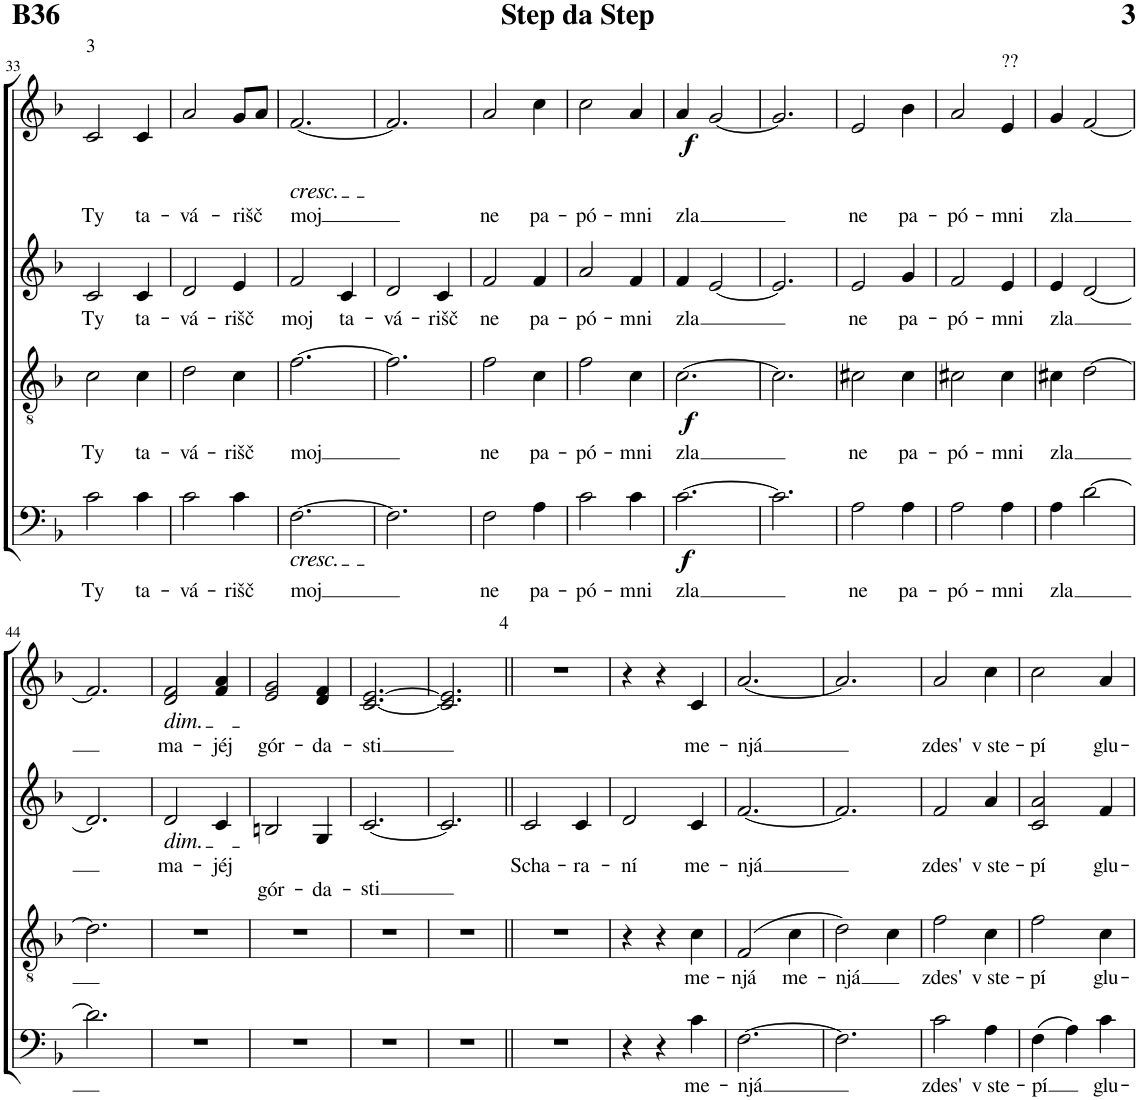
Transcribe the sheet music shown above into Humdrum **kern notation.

**kern	**text	**dynam	**kern	**text	**dynam	**kern	**text	**kern	**text	**dynam
*part4	*part4	*part4	*part3	*part3	*part3	*part2	*part2	*part1	*part1	*part1
*staff4	*staff4	*staff4	*staff3	*staff3	*staff3	*staff2	*staff2	*staff1	*staff1	*staff1
*I"Bass	*	*	*I"Tenor	*	*	*I"Alto	*	*I"Soprano	*	*
!!LO:PB:g=z
*clefF4	*	*	*clefGv2	*	*	*clefG2	*	*clefG2	*	*
*k[b-]	*	*	*k[b-]	*	*	*k[b-]	*	*k[b-]	*	*
*M3/4	*	*	*M3/4	*	*	*M3/4	*	*M3/4	*	*
=33	=33	=33	=33	=33	=33	=33	=33	=33	=33	=33
!	!	!	!	!	!	!	!	!LO:TX:a:t=3	!	!
!	!LO:LY:b	!	!	!LO:LY:b	!	!	!LO:LY:b	!	!LO:LY:b	!
2c\	Ty	.	2c\	Ty	.	2c/	Ty	2c/	Ty	.
!	!LO:LY:b	!	!	!LO:LY:b	!	!	!LO:LY:b	!	!LO:LY:b	!
4c\	ta-	.	4c\	ta-	.	4c/	ta-	4c/	ta-	.
=34	=34	=34	=34	=34	=34	=34	=34	=34	=34	=34
!	!LO:LY:b	!	!	!LO:LY:b	!	!	!LO:LY:b	!	!LO:LY:b	!
2c\	-vá-	.	2d\	-vá-	.	2d/	-vá-	2a/	-vá-	.
!	!LO:LY:b	!	!	!LO:LY:b	!	!	!LO:LY:b	!	!LO:LY:b	!
4c\	-rišč	.	4c\	-rišč	.	4e/	-rišč	8g/L	-rišč	.
.	.	.	.	.	.	.	.	8a/J	.	.
=35	=35	=35	=35	=35	=35	=35	=35	=35	=35	=35
!	!	!	!	!	!	!	!	!LO:TX:b:i:t=cresc.	!	!
!LO:TX:b:i:t=cresc.	!	!	!	!	!	!	!	!	!	!
!	!LO:LY:b	!	!	!LO:LY:b	!	!	!LO:LY:b	!	!LO:LY:b	!
[2.F\	moj	.	[2.f\	moj	.	2f/	moj	[2.f/	moj	.
!	!	!	!	!	!	!	!LO:LY:b	!	!	!
.	.	.	.	.	.	4c/	ta-	.	.	.
=36	=36	=36	=36	=36	=36	=36	=36	=36	=36	=36
!	!	!	!	!	!	!	!LO:LY:b	!	!	!
2.F\]	.	.	2.f\]	.	.	2d/	-vá-	2.f/]	.	.
!	!	!	!	!	!	!	!LO:LY:b	!	!	!
.	.	.	.	.	.	4c/	rišč	.	.	.
=37	=37	=37	=37	=37	=37	=37	=37	=37	=37	=37
!	!LO:LY:b	!	!	!LO:LY:b	!	!	!LO:LY:b	!	!LO:LY:b	!
2F\	ne	.	2f\	ne	.	2f/	ne	2a/	ne	.
!	!LO:LY:b	!	!	!LO:LY:b	!	!	!LO:LY:b	!	!LO:LY:b	!
4A\	pa-	.	4c\	pa-	.	4f/	pa-	4cc\	pa-	.
=38	=38	=38	=38	=38	=38	=38	=38	=38	=38	=38
!	!LO:LY:b	!	!	!LO:LY:b	!	!	!LO:LY:b	!	!LO:LY:b	!
2c\	-pó-	.	2f\	-pó-	.	2a/	-pó-	2cc\	-pó-	.
!	!LO:LY:b	!	!	!LO:LY:b	!	!	!LO:LY:b	!	!LO:LY:b	!
4c\	-mni	.	4c\	-mni	.	4f/	-mni	4a/	-mni	.
=39	=39	=39	=39	=39	=39	=39	=39	=39	=39	=39
!	!LO:LY:b	!LO:DY:b	!	!LO:LY:b	!LO:DY:b	!	!LO:LY:b	!	!LO:LY:b	!LO:DY:b
[2.c\	zla	f	[2.c\	zla	f	4f/	zla	4a/	zla	f
.	.	.	.	.	.	[2e/	.	[2g/	.	.
=40	=40	=40	=40	=40	=40	=40	=40	=40	=40	=40
2.c\]	.	.	2.c\]	.	.	2.e/]	.	2.g/]	.	.
=41	=41	=41	=41	=41	=41	=41	=41	=41	=41	=41
!	!LO:LY:b	!	!	!LO:LY:b	!	!	!LO:LY:b	!	!LO:LY:b	!
2A\	ne	.	2c#X\	ne	.	2e/	ne	2e/	ne	.
!	!LO:LY:b	!	!	!LO:LY:b	!	!	!LO:LY:b	!	!LO:LY:b	!
4A\	pa-	.	4c#\	pa-	.	4g/	pa-	4b-\	pa-	.
=42	=42	=42	=42	=42	=42	=42	=42	=42	=42	=42
!	!LO:LY:b	!	!	!LO:LY:b	!	!	!LO:LY:b	!	!LO:LY:b	!
2A\	-pó-	.	2c#X\	-pó-	.	2f/	-pó-	2a/	-pó-	.
!	!	!	!	!	!	!	!	!LO:TX:a:t=??	!	!
!	!LO:LY:b	!	!	!LO:LY:b	!	!	!LO:LY:b	!	!LO:LY:b	!
4A\	-mni	.	4c#\	-mni	.	4e/	-mni	4e/	-mni	.
=43	=43	=43	=43	=43	=43	=43	=43	=43	=43	=43
!	!LO:LY:b	!	!	!LO:LY:b	!	!	!LO:LY:b	!	!LO:LY:b	!
4A\	zla	.	4c#X\	zla	.	4e/	zla	4g/	zla	.
[2d\	.	.	[2d\	.	.	[2d/	.	[2f/	.	.
!!LO:LB:g=z
=44	=44	=44	=44	=44	=44	=44	=44	=44	=44	=44
2.d\]	.	.	2.d\]	.	.	2.d/]	.	2.f/]	.	.
=45	=45	=45	=45	=45	=45	=45	=45	=45	=45	=45
!	!	!	!	!	!	!	!	!LO:TX:b:i:t=dim.	!	!
!	!	!	!	!	!	!LO:TX:b:i:t=dim.	!	!	!	!
!	!	!	!	!	!	!	!LO:LY:b	!	!LO:LY:b	!
2.r	.	.	2.r	.	.	2d/	ma-	2d/ 2f/	ma-	.
!	!	!	!	!	!	!	!LO:LY:b	!	!LO:LY:b	!
.	.	.	.	.	.	4c/	-jéj	4f/ 4a/	-jéj	.
=46	=46	=46	=46	=46	=46	=46	=46	=46	=46	=46
!	!	!	!	!	!	!	!LO:LY:b	!	!LO:LY:b	!
2.r	.	.	2.r	.	.	2Bn/	gór-	2e/ 2g/	gór-	.
!	!	!	!	!	!	!	!LO:LY:b	!	!LO:LY:b	!
.	.	.	.	.	.	4G/	-da-	4d/ 4f/	-da-	.
=47	=47	=47	=47	=47	=47	=47	=47	=47	=47	=47
!	!	!	!	!	!	!	!LO:LY:b	!	!LO:LY:b	!
2.r	.	.	2.r	.	.	[2.c/	-sti	[2.c/ [2.e/	-sti	.
=48	=48	=48	=48	=48	=48	=48	=48	=48	=48	=48
2.r	.	.	2.r	.	.	2.c/]	.	2.c/] 2.e/]	.	.
=49||	=49||	=49||	=49||	=49||	=49||	=49||	=49||	=49||	=49||	=49||
!	!	!	!	!	!	!	!	!LO:TX:a:t=4	!	!
!	!	!	!	!	!	!	!LO:LY:b	!	!	!
2.r	.	.	2.r	.	.	2c/	Scha-	2.r	.	.
!	!	!	!	!	!	!	!LO:LY:b	!	!	!
.	.	.	.	.	.	4c/	-ra-	.	.	.
=50	=50	=50	=50	=50	=50	=50	=50	=50	=50	=50
!	!	!	!	!	!	!	!LO:LY:b	!	!	!
4r	.	.	4r	.	.	2d/	-ní	4r	.	.
4r	.	.	4r	.	.	.	.	4r	.	.
!	!LO:LY:b	!	!	!LO:LY:b	!	!	!LO:LY:b	!	!LO:LY:b	!
4c\	me-	.	4c\	me-	.	4c/	me-	4c/	me-	.
=51	=51	=51	=51	=51	=51	=51	=51	=51	=51	=51
!	!LO:LY:b	!	!	!LO:LY:b	!	!	!LO:LY:b	!	!LO:LY:b	!
[2.F\	-njá	.	(2F/	-njá	.	[2.f/	-njá	[2.a/	-njá	.
!	!	!	!	!LO:LY:b	!	!	!	!	!	!
.	.	.	4c\	me-	.	.	.	.	.	.
=52	=52	=52	=52	=52	=52	=52	=52	=52	=52	=52
!	!	!	!	!LO:LY:b	!	!	!	!	!	!
2.F\]	.	.	2d\)	-njá	.	2.f/]	.	2.a/]	.	.
.	.	.	4c\	.	.	.	.	.	.	.
=53	=53	=53	=53	=53	=53	=53	=53	=53	=53	=53
!	!LO:LY:b	!	!	!LO:LY:b	!	!	!LO:LY:b	!	!LO:LY:b	!
2c\	zdes'	.	2f\	zdes'	.	2f/	zdes'	2a/	zdes'	.
!	!LO:LY:b	!	!	!LO:LY:b	!	!	!LO:LY:b	!	!LO:LY:b	!
4A\	v ste-	.	4c\	v ste-	.	4a/	v ste-	4cc\	v ste-	.
=54	=54	=54	=54	=54	=54	=54	=54	=54	=54	=54
!	!LO:LY:b	!	!	!LO:LY:b	!	!	!LO:LY:b	!	!LO:LY:b	!
(4F\	-pí	.	2f\	-pí	.	2c/ 2a/	-pí	2cc\	-pí	.
4A\)	.	.	.	.	.	.	.	.	.	.
!	!LO:LY:b	!	!	!LO:LY:b	!	!	!LO:LY:b	!	!LO:LY:b	!
4c\	glu-	.	4c\	glu-	.	4f/	glu-	4a/	glu-	.
=	=	=	=	=	=	=	=	=	=	=
*-	*-	*-	*-	*-	*-	*-	*-	*-	*-	*-
